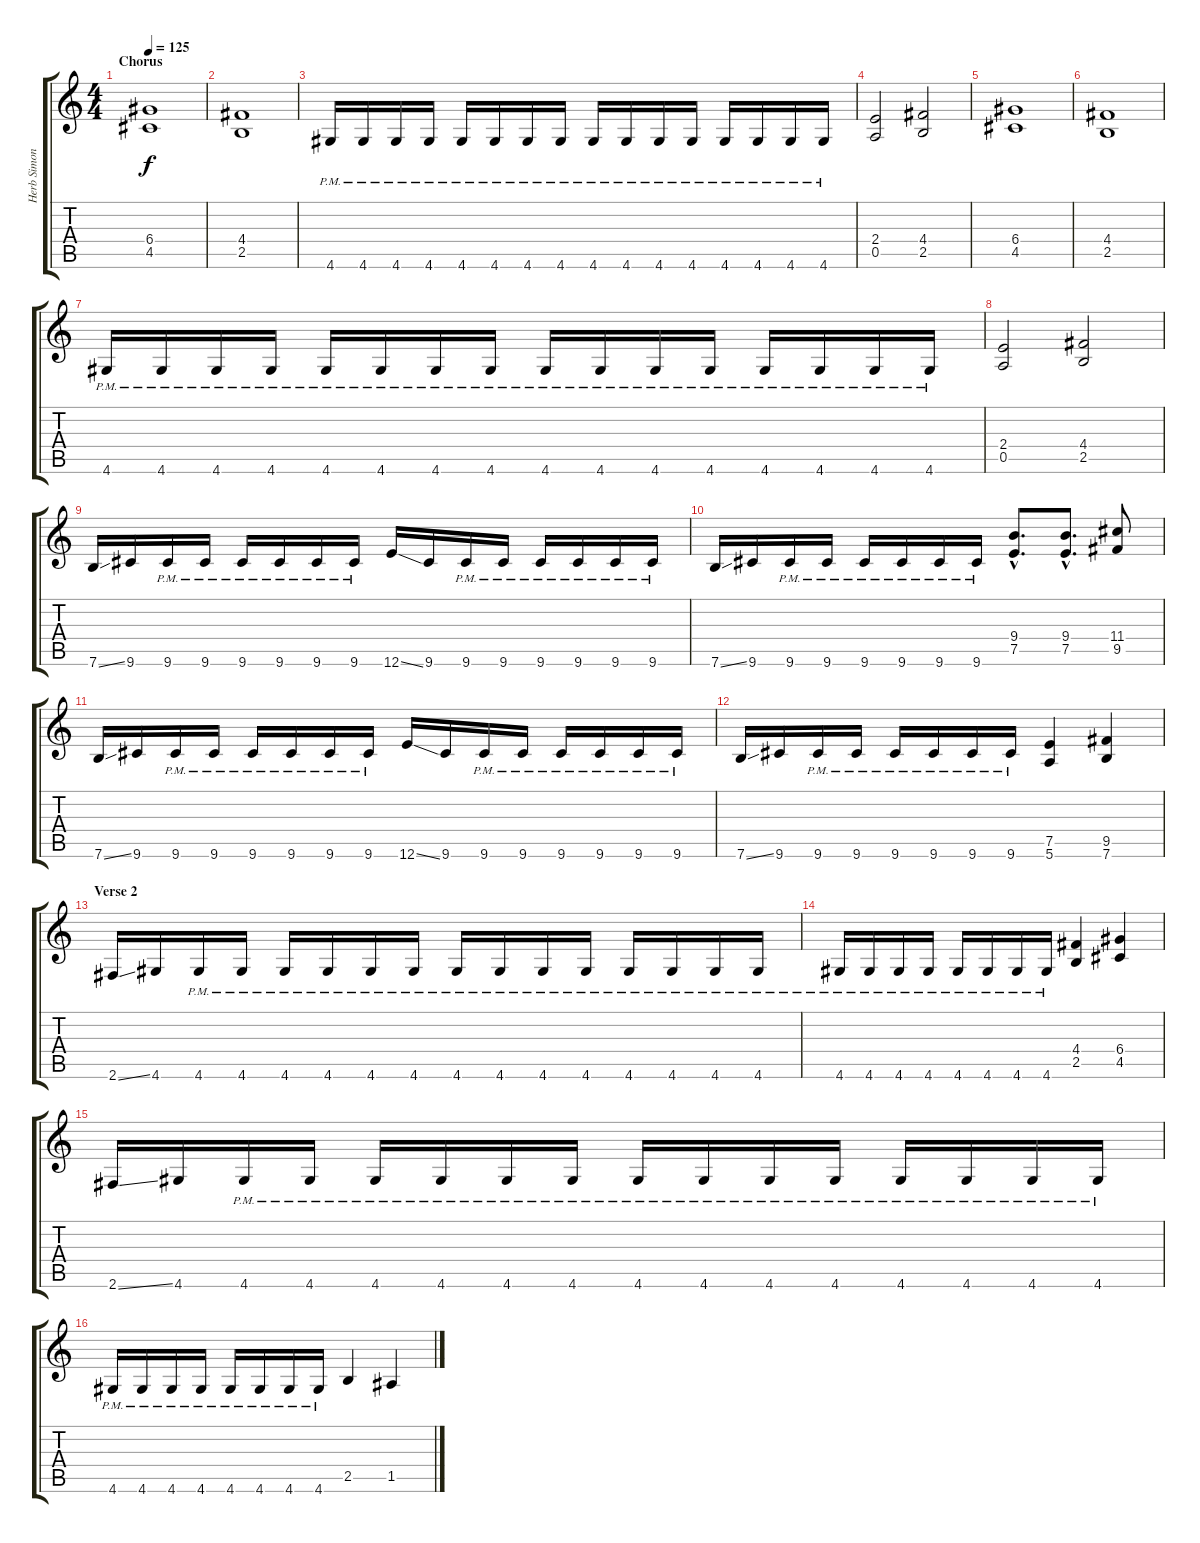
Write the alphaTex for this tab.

\track ("Herb Simonsen" "Herb Simon") {instrument distortionguitar}
\staff {score tabs}
\tuning (E4 B3 G3 D3 A2 E2) {hide}
\ts (4 4)
\section ("" "Chorus")
\tempo 125
\clef g2
\ks c
(6.4 4.5).1{dy f} |
(4.4 2.5).1 |
4.6{pm}.16 4.6{pm}.16 4.6{pm}.16 4.6{pm}.16 4.6{pm}.16 4.6{pm}.16 4.6{pm}.16 4.6{pm}.16 4.6{pm}.16 4.6{pm}.16 4.6{pm}.16 4.6{pm}.16 4.6{pm}.16 4.6{pm}.16 4.6{pm}.16 4.6{pm}.16 |
(2.4 0.5).2 (4.4 2.5).2 |
(6.4 4.5).1 |
(4.4 2.5).1 |
4.6{pm}.16 4.6{pm}.16 4.6{pm}.16 4.6{pm}.16 4.6{pm}.16 4.6{pm}.16 4.6{pm}.16 4.6{pm}.16 4.6{pm}.16 4.6{pm}.16 4.6{pm}.16 4.6{pm}.16 4.6{pm}.16 4.6{pm}.16 4.6{pm}.16 4.6{pm}.16 |
(2.4 0.5).2 (4.4 2.5).2 |
7.6{ss}.16 9.6.16 9.6{pm}.16 9.6{pm}.16 9.6{pm}.16 9.6{pm}.16 9.6{pm}.16 9.6{pm}.16 12.6{ss}.16 9.6.16 9.6{pm}.16 9.6{pm}.16 9.6{pm}.16 9.6{pm}.16 9.6{pm}.16 9.6{pm}.16 |
7.6{ss}.16 9.6.16 9.6{pm}.16 9.6{pm}.16 9.6{pm}.16 9.6{pm}.16 9.6{pm}.16 9.6{pm}.16 (9.4{hac} 7.5{hac}).8{d} (9.4{hac} 7.5{hac}).8{d} (11.4 9.5).8 |
7.6{ss}.16 9.6.16 9.6{pm}.16 9.6{pm}.16 9.6{pm}.16 9.6{pm}.16 9.6{pm}.16 9.6{pm}.16 12.6{ss}.16 9.6.16 9.6{pm}.16 9.6{pm}.16 9.6{pm}.16 9.6{pm}.16 9.6{pm}.16 9.6{pm}.16 |
7.6{ss}.16 9.6.16 9.6{pm}.16 9.6{pm}.16 9.6{pm}.16 9.6{pm}.16 9.6{pm}.16 9.6{pm}.16 (7.5 5.6).4 (9.5 7.6).4 |
\section ("" "Verse 2")
2.6{ss}.16 4.6.16 4.6{pm}.16 4.6{pm}.16 4.6{pm}.16 4.6{pm}.16 4.6{pm}.16 4.6{pm}.16 4.6{pm}.16 4.6{pm}.16 4.6{pm}.16 4.6{pm}.16 4.6{pm}.16 4.6{pm}.16 4.6{pm}.16 4.6{pm}.16 |
4.6{pm}.16 4.6{pm}.16 4.6{pm}.16 4.6{pm}.16 4.6{pm}.16 4.6{pm}.16 4.6{pm}.16 4.6{pm}.16 (4.4 2.5).4 (6.4 4.5).4 |
2.6{ss}.16 4.6.16 4.6{pm}.16 4.6{pm}.16 4.6{pm}.16 4.6{pm}.16 4.6{pm}.16 4.6{pm}.16 4.6{pm}.16 4.6{pm}.16 4.6{pm}.16 4.6{pm}.16 4.6{pm}.16 4.6{pm}.16 4.6{pm}.16 4.6{pm}.16 |
4.6{pm}.16 4.6{pm}.16 4.6{pm}.16 4.6{pm}.16 4.6{pm}.16 4.6{pm}.16 4.6{pm}.16 4.6{pm}.16 2.5.4 1.5.4
